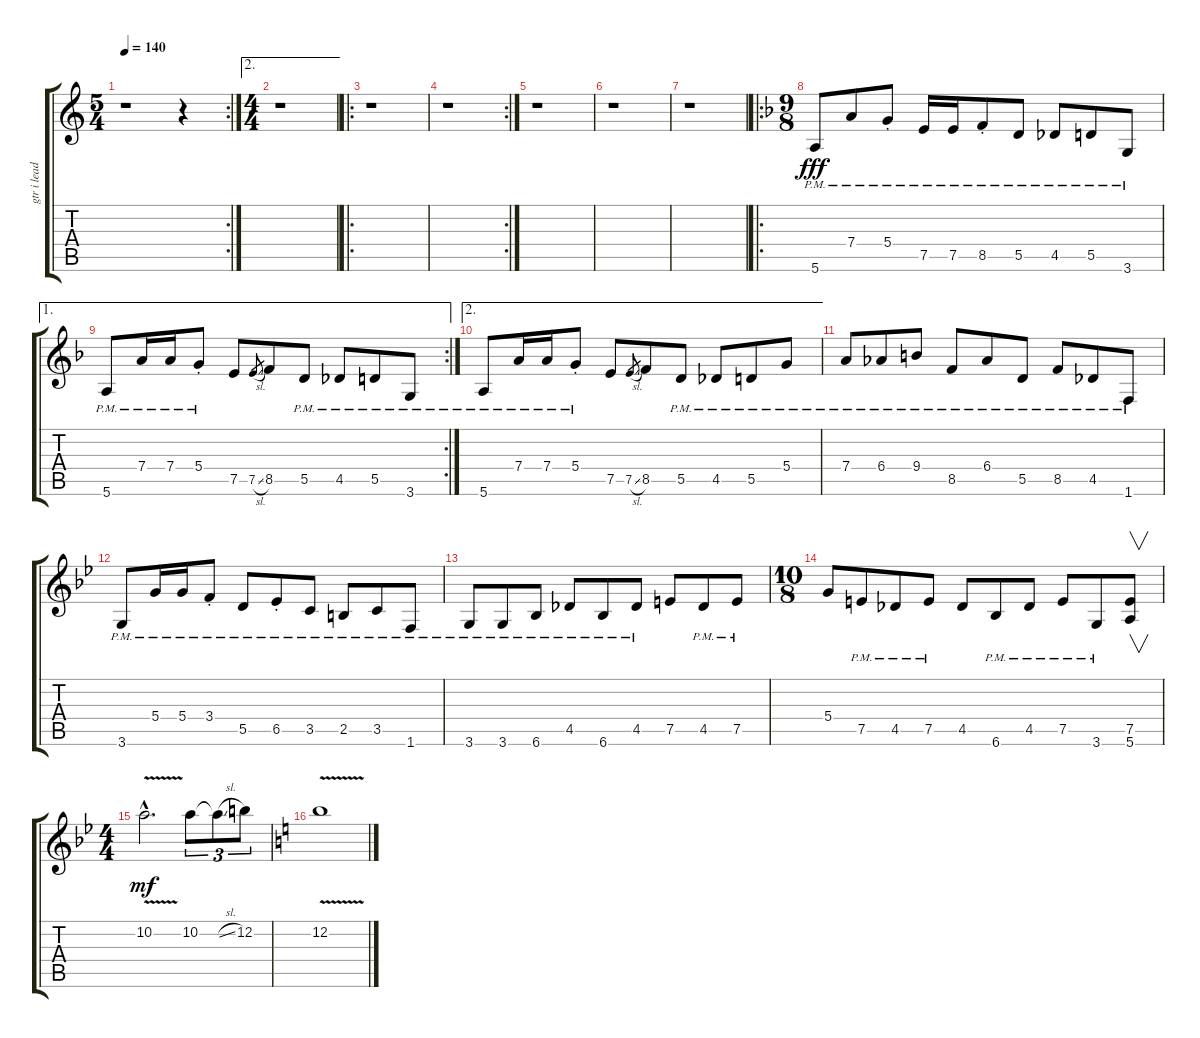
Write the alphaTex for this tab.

\track ("gtr i lead" "gtr i lead") {instrument overdrivenguitar}
\staff {score tabs}
\tuning (E4 B3 G3 D3 A2 E2) {hide}
\rc 2
\ts (5 4)
\tempo 140
\clef g2
\ks c
r.1{dy fff} r.4 |
\ae 2
\ts (4 4)
r.1 |
\ro
r.1 |
\rc 2
r.1 |
r.1 |
r.1 |
r.1 |
\ro
\ts (9 8)
\ks f
5.6{pm}.8 7.4{pm}.8 5.4{pm st}.8 7.5{pm}.16 7.5{pm}.16 8.5{pm st}.8 5.5{pm}.8 4.5{pm}.8 5.5{pm}.8 3.6{pm}.8 |
\ae 1
\rc 2
5.6{pm}.8 7.4{pm}.16 7.4{pm}.16 5.4{pm st}.8 7.5.8 7.5{sl}.8{gr} 8.5.8 5.5{pm}.8 4.5{pm}.8 5.5{pm}.8 3.6{pm}.8 |
\ae 2
5.6{pm}.8 7.4{pm}.16 7.4{pm}.16 5.4{pm st}.8 7.5.8 7.5{sl}.8{gr} 8.5.8 5.5{pm}.8 4.5{pm}.8 5.5{pm}.8 5.4{pm}.8 |
7.4{pm}.8 6.4{pm}.8 9.4{pm}.8 8.5{pm}.8 6.4{pm}.8 5.5{pm}.8 8.5{pm}.8 4.5{pm}.8 1.6{pm}.8 |
\ks bb
3.6{pm}.8 5.4{pm}.16 5.4{pm}.16 3.4{pm st}.8 5.5{pm}.8 6.5{pm st}.8 3.5{pm}.8 2.5{pm}.8 3.5{pm}.8 1.6{pm}.8 |
3.6{pm}.8 3.6{pm}.8 6.6{pm}.8 4.5{pm}.8 6.6{pm}.8 4.5{pm}.8 7.5.8 4.5{pm}.8 7.5{pm}.8 |
\ts (10 8)
5.4.8 7.5{pm}.8 4.5{pm}.8 7.5{pm}.8 4.5.8 6.6{pm}.8 4.5{pm}.8 7.5{pm}.8 3.6{pm}.8 (7.5 5.6).8{v} |
\ts (4 4)
10.2{v hac}.2{d dy mf} 10.2.8{tu (3 2)} 10.2{sl t}.8{tu (3 2)} 12.2.8{tu (3 2)} |
\ks c
12.2{v}.1
